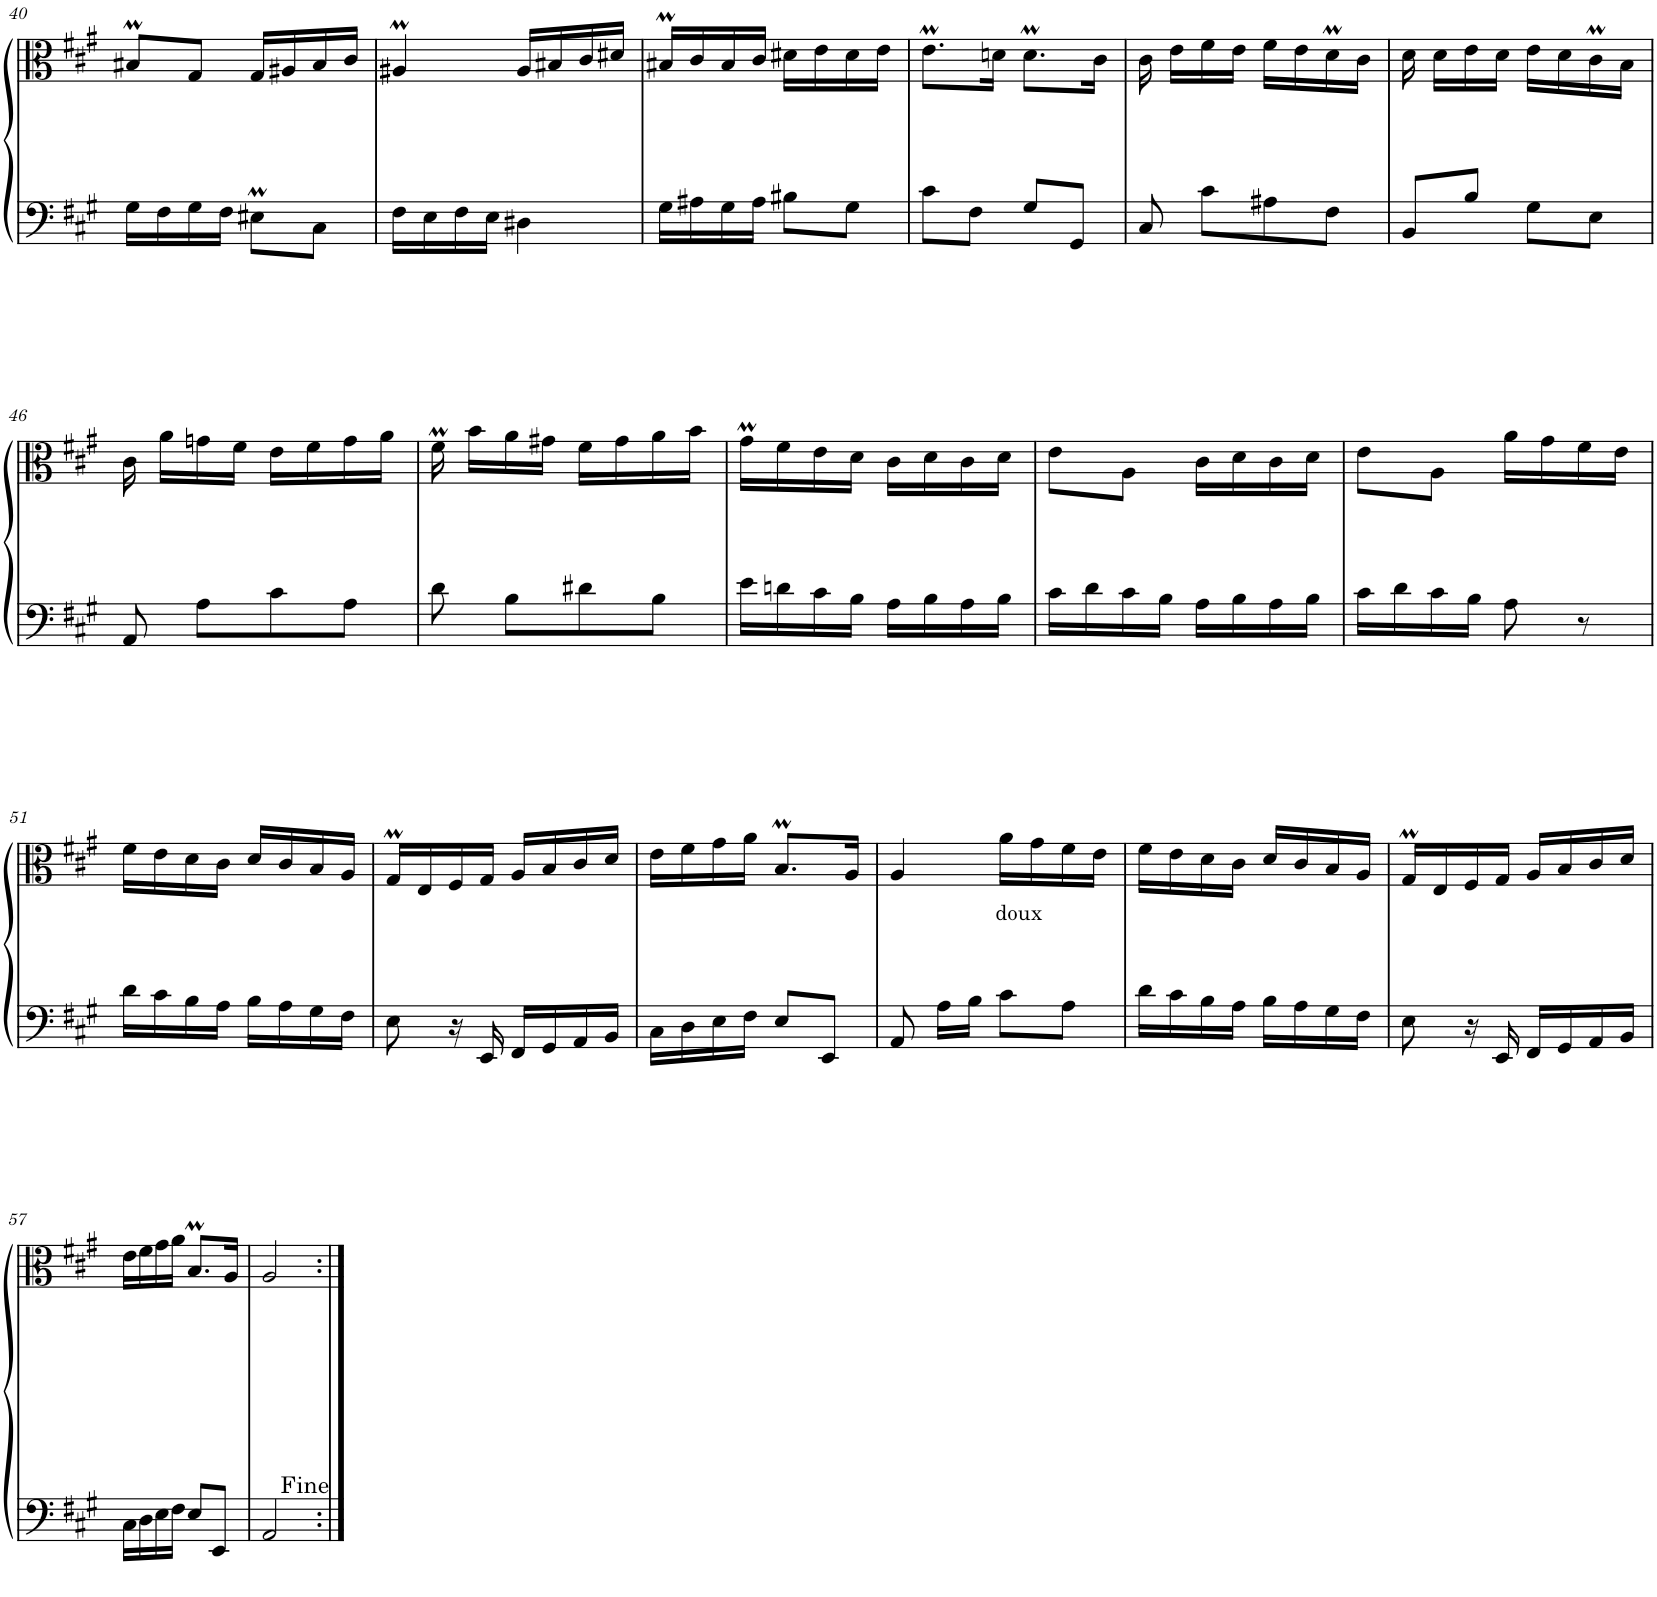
**kern	**kern
*part1	*part1
*staff2	*staff1
*I"Piano	*
*I'Pno.	*
!!LO:PB:g=z
*clefF4	*clefC3
*k[f#c#g#]	*k[f#c#g#]
*M4/8	*M4/8
=40	=40
16G#\LL	8B#Xm/L
16F#\	.
16G#\	8G#/J
16F#\JJ	.
8E#Xm\L	16G#/LL
.	16A#X/
8C#\J	16B#/
.	16c#/JJ
=41	=41
16F#\LL	4A#Xm/
16E\	.
16F#\	.
16E\JJ	.
4D#X\	16A#/LL
.	16B#X/
.	16c#/
.	16d#X/JJ
=42	=42
16G#\LL	16B#Xm/LL
16A#X\	16c#/
16G#\	16B#/
16A#\JJ	16c#/JJ
8B#X\L	16d#X\LL
.	16e\
8G#\J	16d#\
.	16e\JJ
=43	=43
8c#\L	8.eM\L
8F#\J	.
.	16dn\Jk
8G#/L	8.dM\L
8GG#/J	.
.	16c#\Jk
=44	=44
8C#/	16c#\
.	16e\LL
8c#\L	16f#\
.	16e\JJ
8A#X\	16f#\LL
.	16e\
8F#\J	16dM\
.	16c#\JJ
=45	=45
8BB/L	16d\
.	16d\LL
8B/J	16e\
.	16d\JJ
8G#\L	16e\LL
.	16d\
8E\J	16c#m\
.	16B\JJ
!!LO:LB:g=z
=46	=46
8AA/	16c#\
.	16a\LL
8A\L	16gn\
.	16f#\JJ
8c#\	16e\LL
.	16f#\
8A\J	16g\
.	16a\JJ
=47	=47
8d\	16f#M\
.	16b\LL
8B\L	16a\
.	16g#X\JJ
8d#X\	16f#\LL
.	16g#\
8B\J	16a\
.	16b\JJ
=48	=48
16e\LL	16g#m\LL
16dn\	16f#\
16c#\	16e\
16B\JJ	16d\JJ
16A\LL	16c#\LL
16B\	16d\
16A\	16c#\
16B\JJ	16d\JJ
=49	=49
16c#\LL	8e\L
16d\	.
16c#\	8A\J
16B\JJ	.
16A\LL	16c#\LL
16B\	16d\
16A\	16c#\
16B\JJ	16d\JJ
=50	=50
16c#\LL	8e\L
16d\	.
16c#\	8A\J
16B\JJ	.
8A\	16a\LL
.	16g#\
8r	16f#\
.	16e\JJ
!!LO:LB:g=z
=51	=51
16d\LL	16f#\LL
16c#\	16e\
16B\	16d\
16A\JJ	16c#\JJ
16B\LL	16d/LL
16A\	16c#/
16G#\	16B/
16F#\JJ	16A/JJ
=52	=52
8E\	16G#m/LL
.	16E/
16r	16F#/
16EE/	16G#/JJ
16FF#/LL	16A/LL
16GG#/	16B/
16AA/	16c#/
16BB/JJ	16d/JJ
=53	=53
16C#\LL	16e\LL
16D\	16f#\
16E\	16g#\
16F#\JJ	16a\JJ
8E/L	8.BM/L
8EE/J	.
.	16A/Jk
=54	=54
8AA/	4A/
16A\LL	.
16B\JJ	.
!LO:TX:a:t=doux	!
8c#\L	16a\LL
.	16g#\
8A\J	16f#\
.	16e\JJ
=55	=55
16d\LL	16f#\LL
16c#\	16e\
16B\	16d\
16A\JJ	16c#\JJ
16B\LL	16d/LL
16A\	16c#/
16G#\	16B/
16F#\JJ	16A/JJ
=56	=56
8E\	16G#m/LL
.	16E/
16r	16F#/
16EE/	16G#/JJ
16FF#/LL	16A/LL
16GG#/	16B/
16AA/	16c#/
16BB/JJ	16d/JJ
!!LO:LB:g=z
=57	=57
16C#\LL	16e\LL
16D\	16f#\
16E\	16g#\
16F#\JJ	16a\JJ
8E/L	8.BM/L
8EE/J	.
.	16A/Jk
=58	=58
2AA/	2A/
=:|!	=:|!
*-	*-
